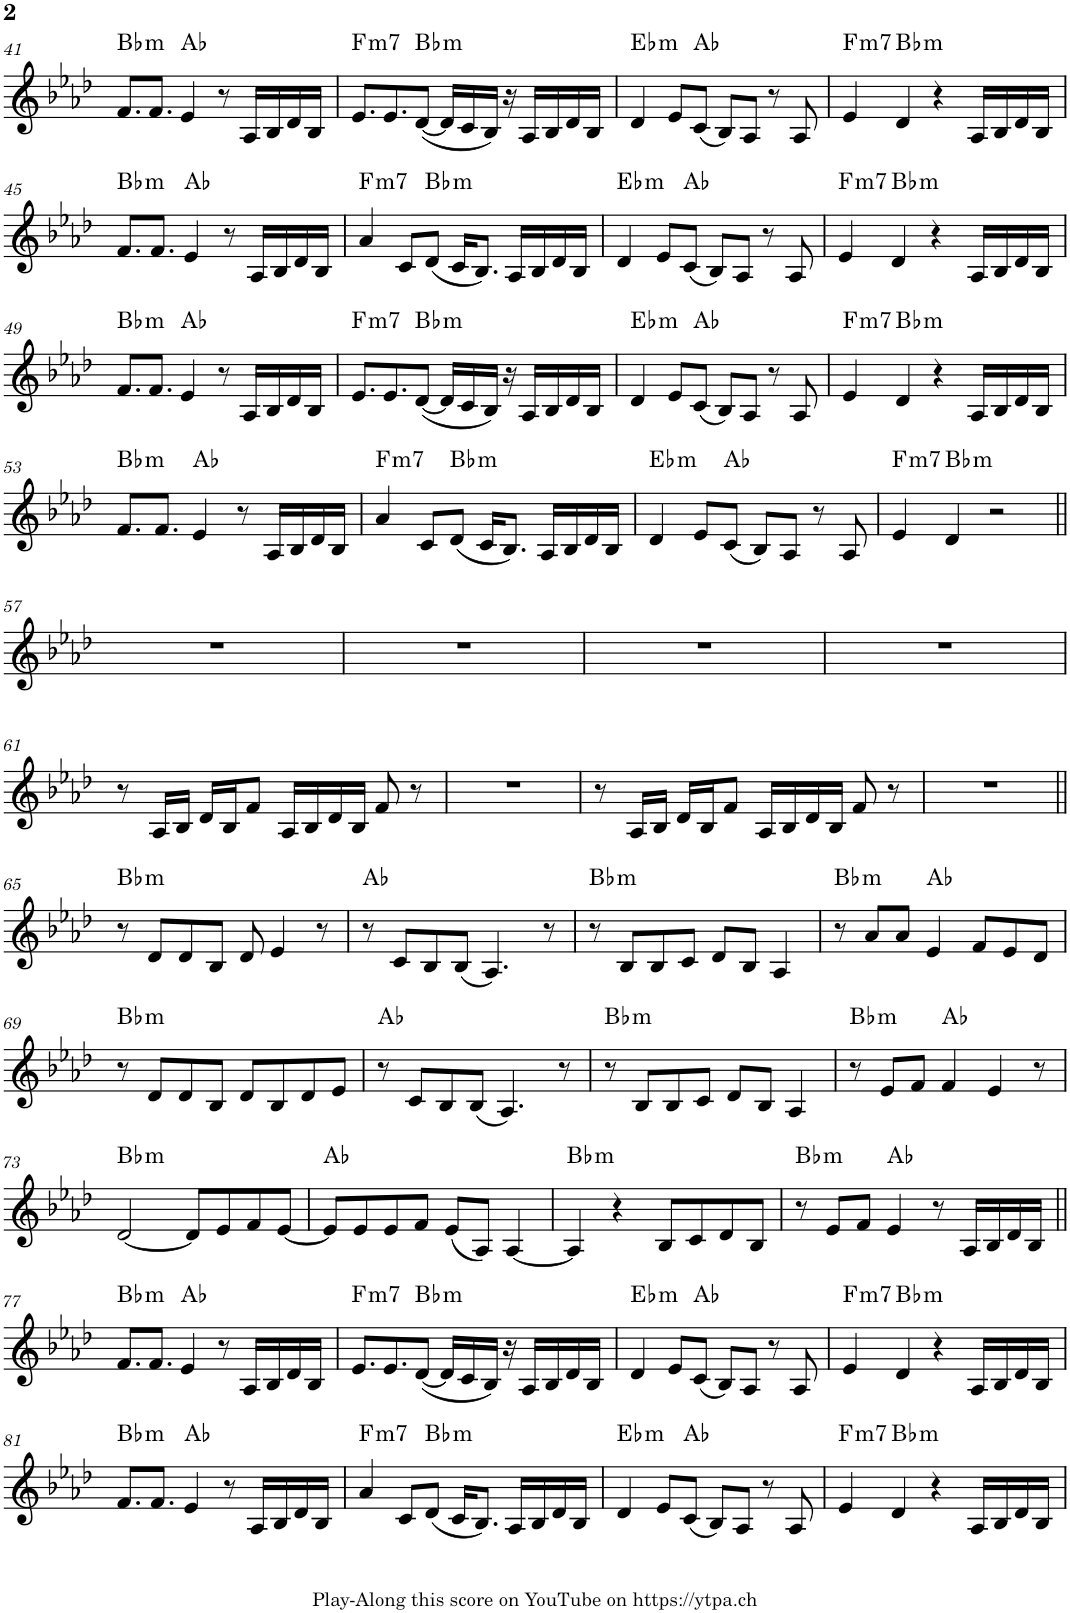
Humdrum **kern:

**kern	**harte
*part1	*part1
*staff1	*
*I"Piano	*
*I'Pno.	*
!!LO:PB:g=z
*clefG2	*
*k[b-e-a-d-]	*
*M4/4	*
=41	=41
!	!LO:H:kt=m
8.f/L	Bb:min
8.f/J	.
4e-/	Ab:maj
8r	.
16A-/LL	.
16B-/	.
16d-/	.
16B-/JJ	.
=42	=42
!	!LO:H:kt=m7
8.e-/L	F:min7
8.e-/	.
!	!LO:H:kt=m
([8d-/J	Bb:min
16d-/LL]	.
16c/	.
16B-/JJ)	.
16r	.
16A-/LL	.
16B-/	.
16d-/	.
16B-/JJ	.
=43	=43
!	!LO:H:kt=m
4d-/	Eb:min
8e-/L	.
(8c/J	Ab:maj
8B-/L)	.
8A-/J	.
8r	.
8A-/	.
=44	=44
!	!LO:H:kt=m7
4e-/	F:min7
!	!LO:H:kt=m
4d-/	Bb:min
4r	.
16A-/LL	.
16B-/	.
16d-/	.
16B-/JJ	.
!!LO:LB:g=z
=45	=45
!	!LO:H:kt=m
8.f/L	Bb:min
8.f/J	.
4e-/	Ab:maj
8r	.
16A-/LL	.
16B-/	.
16d-/	.
16B-/JJ	.
=46	=46
!	!LO:H:kt=m7
4a-/	F:min7
8c/L	.
!	!LO:H:kt=m
(8d-/J	Bb:min
16c/KL	.
8.B-/J)	.
16A-/LL	.
16B-/	.
16d-/	.
16B-/JJ	.
=47	=47
!	!LO:H:kt=m
4d-/	Eb:min
8e-/L	.
(8c/J	Ab:maj
8B-/L)	.
8A-/J	.
8r	.
8A-/	.
=48	=48
!	!LO:H:kt=m7
4e-/	F:min7
!	!LO:H:kt=m
4d-/	Bb:min
4r	.
16A-/LL	.
16B-/	.
16d-/	.
16B-/JJ	.
!!LO:LB:g=z
=49	=49
!	!LO:H:kt=m
8.f/L	Bb:min
8.f/J	.
4e-/	Ab:maj
8r	.
16A-/LL	.
16B-/	.
16d-/	.
16B-/JJ	.
=50	=50
!	!LO:H:kt=m7
8.e-/L	F:min7
8.e-/	.
!	!LO:H:kt=m
([8d-/J	Bb:min
16d-/LL]	.
16c/	.
16B-/JJ)	.
16r	.
16A-/LL	.
16B-/	.
16d-/	.
16B-/JJ	.
=51	=51
!	!LO:H:kt=m
4d-/	Eb:min
8e-/L	.
(8c/J	Ab:maj
8B-/L)	.
8A-/J	.
8r	.
8A-/	.
=52	=52
!	!LO:H:kt=m7
4e-/	F:min7
!	!LO:H:kt=m
4d-/	Bb:min
4r	.
16A-/LL	.
16B-/	.
16d-/	.
16B-/JJ	.
!!LO:LB:g=z
=53	=53
!	!LO:H:kt=m
8.f/L	Bb:min
8.f/J	.
4e-/	Ab:maj
8r	.
16A-/LL	.
16B-/	.
16d-/	.
16B-/JJ	.
=54	=54
!	!LO:H:kt=m7
4a-/	F:min7
8c/L	.
!	!LO:H:kt=m
(8d-/J	Bb:min
16c/KL	.
8.B-/J)	.
16A-/LL	.
16B-/	.
16d-/	.
16B-/JJ	.
=55	=55
!	!LO:H:kt=m
4d-/	Eb:min
8e-/L	.
(8c/J	Ab:maj
8B-/L)	.
8A-/J	.
8r	.
8A-/	.
=56	=56
!	!LO:H:kt=m7
4e-/	F:min7
!	!LO:H:kt=m
4d-/	Bb:min
2r	.
!!LO:LB:g=z
=57||	=57||
1r	.
=58	=58
1r	.
=59	=59
1r	.
=60	=60
1r	.
!!LO:LB:g=z
=61	=61
8r	.
16A-/LL	.
16B-/JJ	.
16d-/LL	.
16B-/J	.
8f/J	.
16A-/LL	.
16B-/	.
16d-/	.
16B-/JJ	.
8f/	.
8r	.
=62	=62
1r	.
=63	=63
8r	.
16A-/LL	.
16B-/JJ	.
16d-/LL	.
16B-/J	.
8f/J	.
16A-/LL	.
16B-/	.
16d-/	.
16B-/JJ	.
8f/	.
8r	.
=64	=64
1r	.
!!LO:LB:g=z
=65||	=65||
!	!LO:H:kt=m
8r	Bb:min
8d-/L	.
8d-/	.
8B-/J	.
8d-/	.
4e-/	.
8r	.
=66	=66
8r	Ab:maj
8c/L	.
8B-/	.
(8B-/J	.
4.A-/)	.
8r	.
=67	=67
!	!LO:H:kt=m
8r	Bb:min
8B-/L	.
8B-/	.
8c/J	.
8d-/L	.
8B-/J	.
4A-/	.
=68	=68
!	!LO:H:kt=m
8r	Bb:min
8a-/L	.
8a-/J	.
4e-/	Ab:maj
8f/L	.
8e-/	.
8d-/J	.
!!LO:LB:g=z
=69	=69
!	!LO:H:kt=m
8r	Bb:min
8d-/L	.
8d-/	.
8B-/J	.
8d-/L	.
8B-/	.
8d-/	.
8e-/J	.
=70	=70
8r	Ab:maj
8c/L	.
8B-/	.
(8B-/J	.
4.A-/)	.
8r	.
=71	=71
!	!LO:H:kt=m
8r	Bb:min
8B-/L	.
8B-/	.
8c/J	.
8d-/L	.
8B-/J	.
4A-/	.
=72	=72
!	!LO:H:kt=m
8r	Bb:min
8e-/L	.
8f/J	.
4f/	Ab:maj
4e-/	.
8r	.
!!LO:LB:g=z
=73	=73
!	!LO:H:kt=m
[2d-/	Bb:min
8d-/L]	.
8e-/	.
8f/	.
[8e-/J	.
=74	=74
8e-/L]	Ab:maj
8e-/	.
8e-/	.
8f/J	.
(8e-/L	.
8A-/J)	.
[4A-/	.
=75	=75
!	!LO:H:kt=m
4A-/]	Bb:min
4r	.
8B-/L	.
8c/	.
8d-/	.
8B-/J	.
=76	=76
!	!LO:H:kt=m
8r	Bb:min
8e-/L	.
8f/J	.
4e-/	Ab:maj
8r	.
16A-/LL	.
16B-/	.
16d-/	.
16B-/JJ	.
!!LO:LB:g=z
=77||	=77||
!	!LO:H:kt=m
8.f/L	Bb:min
8.f/J	.
4e-/	Ab:maj
8r	.
16A-/LL	.
16B-/	.
16d-/	.
16B-/JJ	.
=78	=78
!	!LO:H:kt=m7
8.e-/L	F:min7
8.e-/	.
!	!LO:H:kt=m
([8d-/J	Bb:min
16d-/LL]	.
16c/	.
16B-/JJ)	.
16r	.
16A-/LL	.
16B-/	.
16d-/	.
16B-/JJ	.
=79	=79
!	!LO:H:kt=m
4d-/	Eb:min
8e-/L	.
(8c/J	Ab:maj
8B-/L)	.
8A-/J	.
8r	.
8A-/	.
=80	=80
!	!LO:H:kt=m7
4e-/	F:min7
!	!LO:H:kt=m
4d-/	Bb:min
4r	.
16A-/LL	.
16B-/	.
16d-/	.
16B-/JJ	.
!!LO:LB:g=z
=81	=81
!	!LO:H:kt=m
8.f/L	Bb:min
8.f/J	.
4e-/	Ab:maj
8r	.
16A-/LL	.
16B-/	.
16d-/	.
16B-/JJ	.
=82	=82
!	!LO:H:kt=m7
4a-/	F:min7
8c/L	.
!	!LO:H:kt=m
(8d-/J	Bb:min
16c/KL	.
8.B-/J)	.
16A-/LL	.
16B-/	.
16d-/	.
16B-/JJ	.
=83	=83
!	!LO:H:kt=m
4d-/	Eb:min
8e-/L	.
(8c/J	Ab:maj
8B-/L)	.
8A-/J	.
8r	.
8A-/	.
=84	=84
!	!LO:H:kt=m7
4e-/	F:min7
!	!LO:H:kt=m
4d-/	Bb:min
4r	.
16A-/LL	.
16B-/	.
16d-/	.
16B-/JJ	.
=	=
*-	*-
